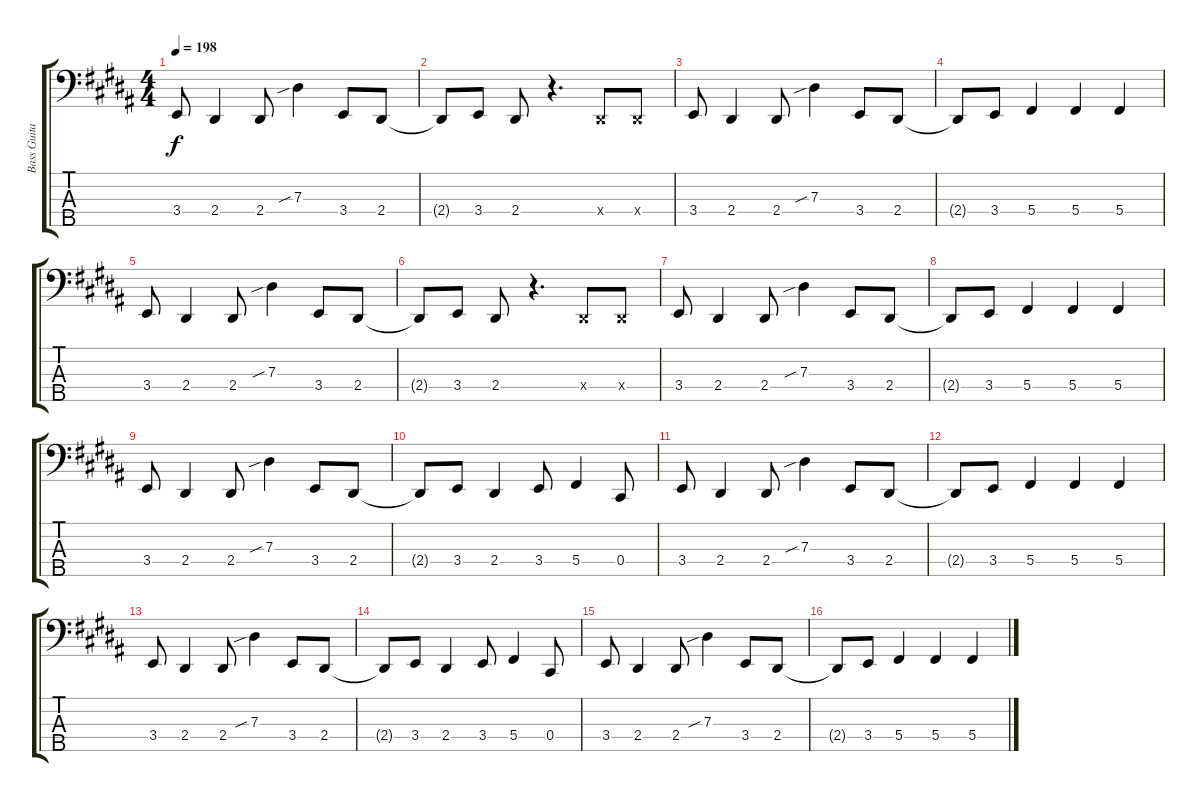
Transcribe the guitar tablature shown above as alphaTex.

\track ("Bass Guitar" "Bass Guita") {instrument electricbasspick}
\staff {score tabs}
\tuning (Gb2 Db2 Ab1 Db1 Ab0) {hide}
\ts (4 4)
\tempo 198
\clef f4
\ks b
3.4.8{dy f} 2.4.4 2.4.8 7.3{sib}.4 3.4.8 2.4.8 |
2.4{t}.8 3.4.8 2.4.8 r.4{d} 2.4{x}.8 2.4{x}.8 |
3.4.8 2.4.4 2.4.8 7.3{sib}.4 3.4.8 2.4.8 |
2.4{t}.8 3.4.8 5.4.4 5.4.4 5.4.4 |
3.4.8 2.4.4 2.4.8 7.3{sib}.4 3.4.8 2.4.8 |
2.4{t}.8 3.4.8 2.4.8 r.4{d} 2.4{x}.8 2.4{x}.8 |
3.4.8 2.4.4 2.4.8 7.3{sib}.4 3.4.8 2.4.8 |
2.4{t}.8 3.4.8 5.4.4 5.4.4 5.4.4 |
3.4.8{volume 6} 2.4.4 2.4.8 7.3{sib}.4 3.4.8 2.4.8 |
2.4{t}.8 3.4.8 2.4.4 3.4.8 5.4.4 0.4.8 |
3.4.8 2.4.4 2.4.8 7.3{sib}.4 3.4.8 2.4.8 |
2.4{t}.8 3.4.8 5.4.4 5.4.4 5.4.4 |
3.4.8{volume 0} 2.4.4 2.4.8 7.3{sib}.4 3.4.8 2.4.8 |
2.4{t}.8 3.4.8 2.4.4 3.4.8 5.4.4 0.4.8 |
3.4.8 2.4.4 2.4.8 7.3{sib}.4 3.4.8 2.4.8 |
2.4{t}.8 3.4.8 5.4.4 5.4.4 5.4.4
